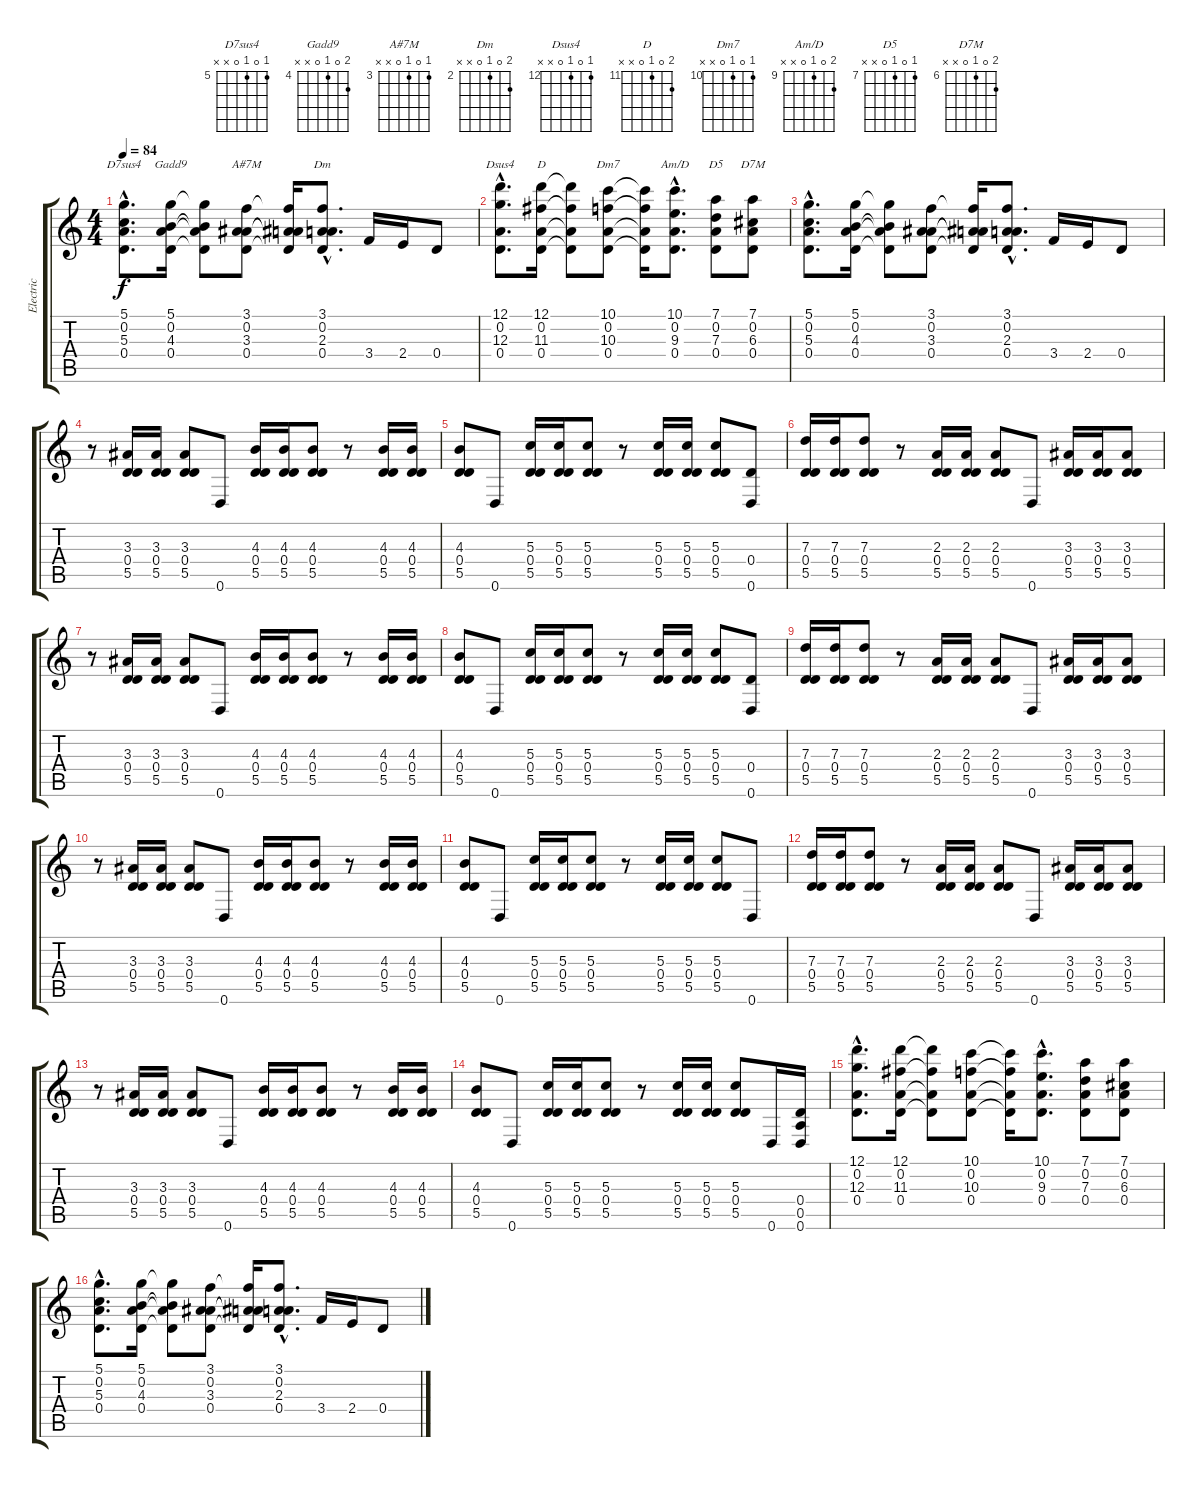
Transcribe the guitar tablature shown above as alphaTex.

\track ("Electric " "Electric ") {instrument overdrivenguitar}
\staff {score tabs}
\tuning (D4 A3 G3 D3 A2 D2) {hide}
\chord ("D7sus4" 5 0 5 0 x x) {firstfret 5}
\chord ("Gadd9" 5 0 4 0 x x) {firstfret 4}
\chord ("A#7M" 3 0 3 0 x x) {firstfret 3}
\chord ("Dm" 3 0 2 0 x x) {firstfret 2}
\chord ("Dsus4" 12 0 12 0 x x) {firstfret 12}
\chord ("D" 12 0 11 0 x x) {firstfret 11}
\chord ("Dm7" 10 0 10 0 x x) {firstfret 10}
\chord ("Am/D" 10 0 9 0 x x) {firstfret 9}
\chord ("D5" 7 0 7 0 x x) {firstfret 7}
\chord ("D7M" 7 0 6 0 x x) {firstfret 6}
\ts (4 4)
\tempo 84
\clef g2
\ks c
(5.1{hac} 0.2{hac} 5.3{hac} 0.4{hac}).8{d ch "D7sus4" dy f} (5.1 0.2 4.3 0.4).16{ch "Gadd9"} (5.1{t} 0.2{t} 4.3{t} 0.4{t}).8 (3.1 0.2 3.3 0.4).8{ch "A#7M"} (3.1{t} 0.2{t} 3.3{t} 0.4{t}).16 (3.1{hac} 0.2{hac} 2.3{hac} 0.4{hac}).8{d ch "Dm"} 3.4.16 2.4.16 0.4.8 |
(12.1{hac} 0.2{hac} 12.3{hac} 0.4{hac}).8{d ch "Dsus4"} (12.1 0.2 11.3 0.4).16{ch "D"} (12.1{t} 0.2{t} 11.3{t} 0.4{t}).8 (10.1 0.2 10.3 0.4).8{ch "Dm7"} (10.1{t} 0.2{t} 10.3{t} 0.4{t}).16 (10.1{hac} 0.2{hac} 9.3{hac} 0.4{hac}).8{d ch "Am/D"} (7.1 0.2 7.3 0.4).8{ch "D5"} (7.1 0.2 6.3 0.4).8{ch "D7M"} |
(5.1{hac} 0.2{hac} 5.3{hac} 0.4{hac}).8{d} (5.1 0.2 4.3 0.4).16 (5.1{t} 0.2{t} 4.3{t} 0.4{t}).8 (3.1 0.2 3.3 0.4).8 (3.1{t} 0.2{t} 3.3{t} 0.4{t}).16 (3.1{hac} 0.2{hac} 2.3{hac} 0.4{hac}).8{d} 3.4.16 2.4.16 0.4.8 |
r.8 (3.3 0.4 5.5).16 (3.3 0.4 5.5).16 (3.3 0.4 5.5).8 0.6.8 (4.3 0.4 5.5).16 (4.3 0.4 5.5).16 (4.3 0.4 5.5).8 r.8 (4.3 0.4 5.5).16 (4.3 0.4 5.5).16 |
(4.3 0.4 5.5).8 0.6.8 (5.3 0.4 5.5).16 (5.3 0.4 5.5).16 (5.3 0.4 5.5).8 r.8 (5.3 0.4 5.5).16 (5.3 0.4 5.5).16 (5.3 0.4 5.5).8 (0.4 0.6).8 |
(7.3 0.4 5.5).16 (7.3 0.4 5.5).16 (7.3 0.4 5.5).8 r.8 (2.3 0.4 5.5).16 (2.3 0.4 5.5).16 (2.3 0.4 5.5).8 0.6.8 (3.3 0.4 5.5).16 (3.3 0.4 5.5).16 (3.3 0.4 5.5).8 |
r.8 (3.3 0.4 5.5).16 (3.3 0.4 5.5).16 (3.3 0.4 5.5).8 0.6.8 (4.3 0.4 5.5).16 (4.3 0.4 5.5).16 (4.3 0.4 5.5).8 r.8 (4.3 0.4 5.5).16 (4.3 0.4 5.5).16 |
(4.3 0.4 5.5).8 0.6.8 (5.3 0.4 5.5).16 (5.3 0.4 5.5).16 (5.3 0.4 5.5).8 r.8 (5.3 0.4 5.5).16 (5.3 0.4 5.5).16 (5.3 0.4 5.5).8 (0.4 0.6).8 |
(7.3 0.4 5.5).16 (7.3 0.4 5.5).16 (7.3 0.4 5.5).8 r.8 (2.3 0.4 5.5).16 (2.3 0.4 5.5).16 (2.3 0.4 5.5).8 0.6.8 (3.3 0.4 5.5).16 (3.3 0.4 5.5).16 (3.3 0.4 5.5).8 |
r.8 (3.3 0.4 5.5).16 (3.3 0.4 5.5).16 (3.3 0.4 5.5).8 0.6.8 (4.3 0.4 5.5).16 (4.3 0.4 5.5).16 (4.3 0.4 5.5).8 r.8 (4.3 0.4 5.5).16 (4.3 0.4 5.5).16 |
(4.3 0.4 5.5).8 0.6.8 (5.3 0.4 5.5).16 (5.3 0.4 5.5).16 (5.3 0.4 5.5).8 r.8 (5.3 0.4 5.5).16 (5.3 0.4 5.5).16 (5.3 0.4 5.5).8 0.6.8 |
(7.3 0.4 5.5).16 (7.3 0.4 5.5).16 (7.3 0.4 5.5).8 r.8 (2.3 0.4 5.5).16 (2.3 0.4 5.5).16 (2.3 0.4 5.5).8 0.6.8 (3.3 0.4 5.5).16 (3.3 0.4 5.5).16 (3.3 0.4 5.5).8 |
r.8 (3.3 0.4 5.5).16 (3.3 0.4 5.5).16 (3.3 0.4 5.5).8 0.6.8 (4.3 0.4 5.5).16 (4.3 0.4 5.5).16 (4.3 0.4 5.5).8 r.8 (4.3 0.4 5.5).16 (4.3 0.4 5.5).16 |
(4.3 0.4 5.5).8 0.6.8 (5.3 0.4 5.5).16 (5.3 0.4 5.5).16 (5.3 0.4 5.5).8 r.8 (5.3 0.4 5.5).16 (5.3 0.4 5.5).16 (5.3 0.4 5.5).8 0.6.16 (0.4 0.5 0.6).16 |
(12.1{hac} 0.2{hac} 12.3{hac} 0.4{hac}).8{d} (12.1 0.2 11.3 0.4).16 (12.1{t} 0.2{t} 11.3{t} 0.4{t}).8 (10.1 0.2 10.3 0.4).8 (10.1{t} 0.2{t} 10.3{t} 0.4{t}).16 (10.1{hac} 0.2{hac} 9.3{hac} 0.4{hac}).8{d} (7.1 0.2 7.3 0.4).8 (7.1 0.2 6.3 0.4).8 |
(5.1{hac} 0.2{hac} 5.3{hac} 0.4{hac}).8{d} (5.1 0.2 4.3 0.4).16 (5.1{t} 0.2{t} 4.3{t} 0.4{t}).8 (3.1 0.2 3.3 0.4).8 (3.1{t} 0.2{t} 3.3{t} 0.4{t}).16 (3.1{hac} 0.2{hac} 2.3{hac} 0.4{hac}).8{d} 3.4.16 2.4.16 0.4.8
